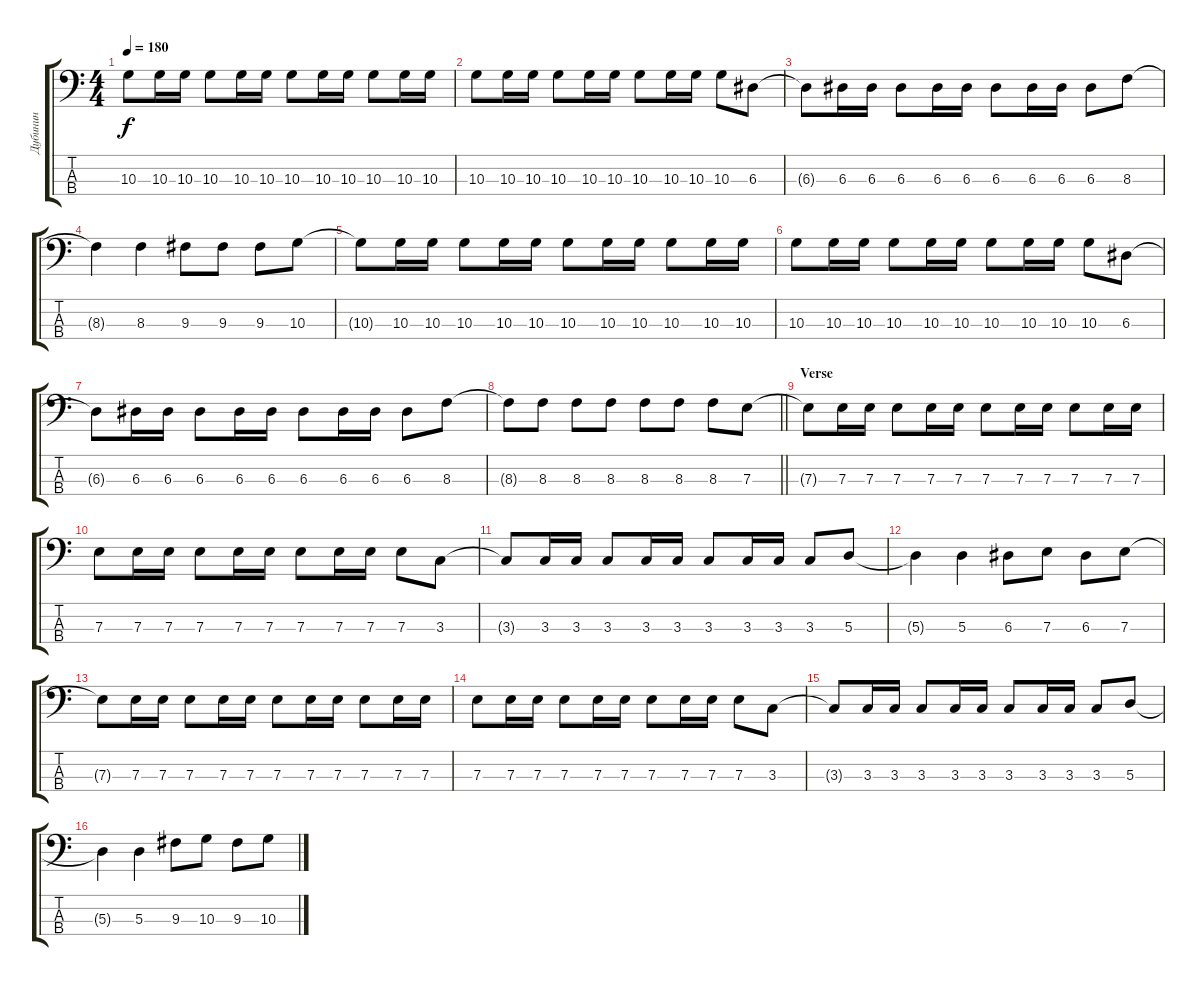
\track ("Дубинин" "Дубинин") {instrument electricbassfinger}
\staff {score tabs}
\tuning (G2 D2 A1 E1) {hide}
\ts (4 4)
\tempo 180
\clef f4
\ks c
10.3{t}.8{dy f} 10.3.16 10.3.16 10.3.8 10.3.16 10.3.16 10.3.8 10.3.16 10.3.16 10.3.8 10.3.16 10.3.16 |
10.3.8 10.3.16 10.3.16 10.3.8 10.3.16 10.3.16 10.3.8 10.3.16 10.3.16 10.3.8 6.3.8 |
6.3{t}.8 6.3.16 6.3.16 6.3.8 6.3.16 6.3.16 6.3.8 6.3.16 6.3.16 6.3.8 8.3.8 |
8.3{t}.4 8.3.4 9.3.8 9.3.8 9.3.8 10.3.8 |
10.3{t}.8 10.3.16 10.3.16 10.3.8 10.3.16 10.3.16 10.3.8 10.3.16 10.3.16 10.3.8 10.3.16 10.3.16 |
10.3.8 10.3.16 10.3.16 10.3.8 10.3.16 10.3.16 10.3.8 10.3.16 10.3.16 10.3.8 6.3.8 |
6.3{t}.8 6.3.16 6.3.16 6.3.8 6.3.16 6.3.16 6.3.8 6.3.16 6.3.16 6.3.8 8.3.8 |
\barLineRight lightlight
8.3{t}.8 8.3.8 8.3.8 8.3.8 8.3.8 8.3.8 8.3.8 7.3.8 |
\section ("" "Verse")
7.3{t}.8 7.3.16 7.3.16 7.3.8 7.3.16 7.3.16 7.3.8 7.3.16 7.3.16 7.3.8 7.3.16 7.3.16 |
7.3.8 7.3.16 7.3.16 7.3.8 7.3.16 7.3.16 7.3.8 7.3.16 7.3.16 7.3.8 3.3.8 |
3.3{t}.8 3.3.16 3.3.16 3.3.8 3.3.16 3.3.16 3.3.8 3.3.16 3.3.16 3.3.8 5.3.8 |
5.3{t}.4 5.3.4 6.3.8 7.3.8 6.3.8 7.3.8 |
7.3{t}.8 7.3.16 7.3.16 7.3.8 7.3.16 7.3.16 7.3.8 7.3.16 7.3.16 7.3.8 7.3.16 7.3.16 |
7.3.8 7.3.16 7.3.16 7.3.8 7.3.16 7.3.16 7.3.8 7.3.16 7.3.16 7.3.8 3.3.8 |
3.3{t}.8 3.3.16 3.3.16 3.3.8 3.3.16 3.3.16 3.3.8 3.3.16 3.3.16 3.3.8 5.3.8 |
5.3{t}.4 5.3.4 9.3.8 10.3.8 9.3.8 10.3.8
